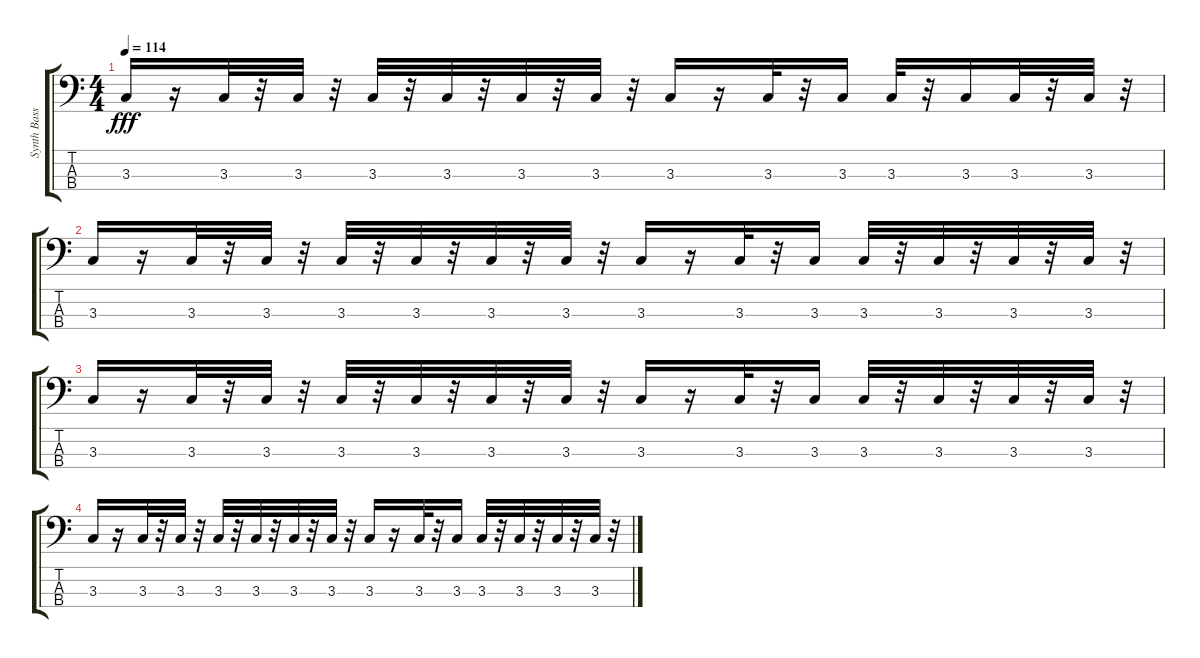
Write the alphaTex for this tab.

\track ("Synth Bass 1" "Synth Bass") {instrument synthbass1}
\staff {score tabs}
\tuning (G2 D2 A1 E1) {hide}
\ts (4 4)
\tempo 114
\clef f4
\ks c
3.3.16{dy fff volume 8} r.16 3.3.32{volume 8} r.32 3.3.32{volume 8} r.32 3.3.32{volume 7} r.32 3.3.32{volume 7} r.32 3.3.32{volume 7} r.32 3.3.32{volume 7} r.32 3.3.16{volume 7} r.16 3.3.32{volume 7} r.32 3.3.16 3.3.32{volume 6} r.32 3.3.16{volume 6} 3.3.32{volume 6} r.32 3.3.32{volume 6} r.32 |
3.3.16{volume 6} r.16 3.3.32{volume 6} r.32 3.3.32{volume 6} r.32 3.3.32{volume 6} r.32 3.3.32{volume 5} r.32 3.3.32{volume 5} r.32 3.3.32{volume 5} r.32 3.3.16{volume 5} r.16 3.3.32{volume 5} r.32 3.3.16{volume 5} 3.3.32{volume 4} r.32 3.3.32{volume 4} r.32 3.3.32{volume 4} r.32 3.3.32{volume 4} r.32 |
3.3.16{volume 4} r.16 3.3.32{volume 4} r.32 3.3.32{volume 4} r.32 3.3.32{volume 4} r.32 3.3.32{volume 3} r.32 3.3.32{volume 3} r.32 3.3.32{volume 3} r.32 3.3.16{volume 3} r.16 3.3.32{volume 3} r.32 3.3.16{volume 3} 3.3.32{volume 2} r.32 3.3.32{volume 2} r.32 3.3.32{volume 2} r.32 3.3.32{volume 2} r.32 |
3.3.16{volume 2} r.16 3.3.32{volume 2} r.32 3.3.32{volume 2} r.32 3.3.32{volume 2} r.32 3.3.32{volume 1} r.32 3.3.32{volume 1} r.32 3.3.32{volume 1} r.32 3.3.16{volume 1} r.16 3.3.32{volume 1} r.32 3.3.16{volume 1} 3.3.32{volume 0} r.32 3.3.32{volume 0} r.32 3.3.32{volume 0} r.32 3.3.32{volume 0} r.32
